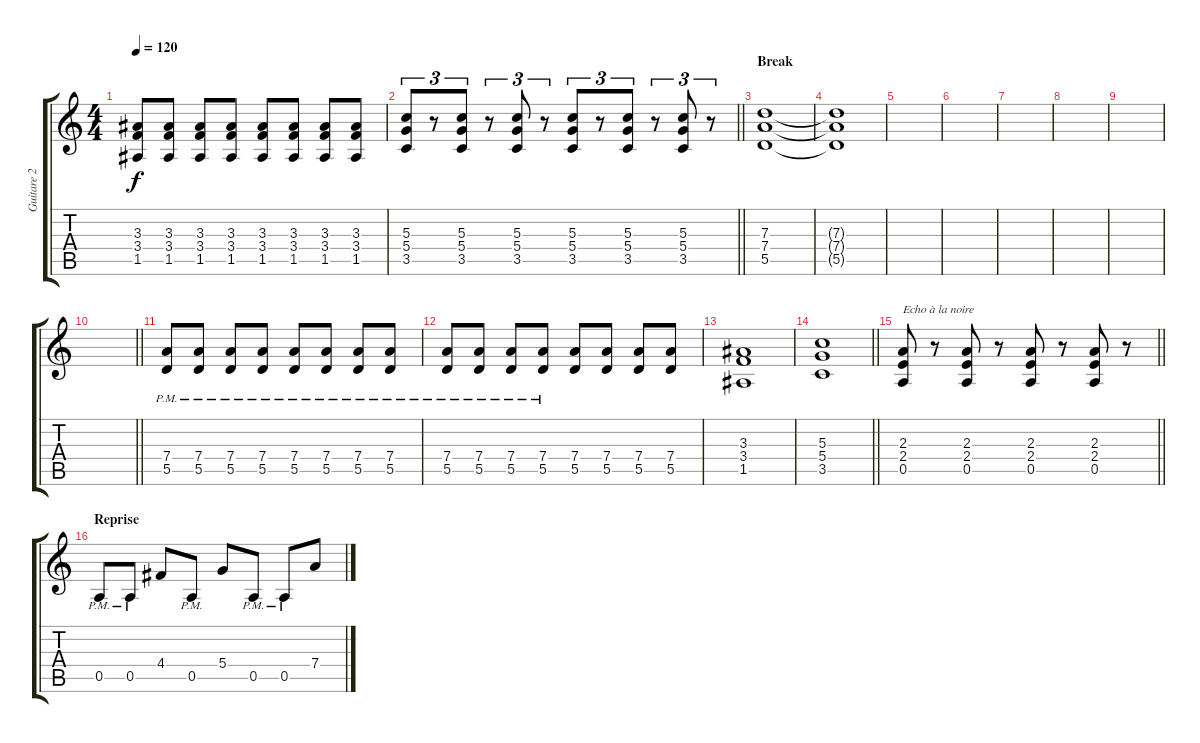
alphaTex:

\track ("Guitare 2" "Guitare 2") {instrument distortionguitar}
\staff {score tabs}
\tuning (E4 B3 G3 D3 A2 E2) {hide}
\ts (4 4)
\tempo 120
\clef g2
\ks c
(3.3 3.4 1.5).8{dy f} (3.3 3.4 1.5).8 (3.3 3.4 1.5).8 (3.3 3.4 1.5).8 (3.3 3.4 1.5).8 (3.3 3.4 1.5).8 (3.3 3.4 1.5).8 (3.3 3.4 1.5).8 |
\barLineRight lightlight
(5.3 5.4 3.5).8{tu (3 2)} r.8{tu (3 2)} (5.3 5.4 3.5).8{tu (3 2)} r.8{tu (3 2)} (5.3 5.4 3.5).8{tu (3 2)} r.8{tu (3 2)} (5.3 5.4 3.5).8{tu (3 2)} r.8{tu (3 2)} (5.3 5.4 3.5).8{tu (3 2)} r.8{tu (3 2)} (5.3 5.4 3.5).8{tu (3 2)} r.8{tu (3 2)} |
\section ("" "Break")
(7.3 7.4 5.5).1 |
(7.3{t} 7.4{t} 5.5{t}).1 |
|
|
|
|
|
\barLineRight lightlight
|
(7.4{pm} 5.5{pm}).8 (7.4{pm} 5.5{pm}).8 (7.4{pm} 5.5{pm}).8 (7.4{pm} 5.5{pm}).8 (7.4{pm} 5.5{pm}).8 (7.4{pm} 5.5{pm}).8 (7.4{pm} 5.5{pm}).8 (7.4{pm} 5.5{pm}).8 |
(7.4{pm} 5.5{pm}).8 (7.4{pm} 5.5{pm}).8 (7.4{pm} 5.5{pm}).8 (7.4{pm} 5.5{pm}).8 (7.4 5.5).8 (7.4 5.5).8 (7.4 5.5).8 (7.4 5.5).8 |
(3.3 3.4 1.5).1 |
\barLineRight lightlight
(5.3 5.4 3.5).1 |
\barLineRight lightlight
(2.3 2.4 0.5).8{txt "Echo à la noire"} r.8 (2.3 2.4 0.5).8 r.8 (2.3 2.4 0.5).8 r.8 (2.3 2.4 0.5).8 r.8 |
\section ("" "Reprise")
0.5{pm}.8{instrument distortionguitar} 0.5{pm}.8 4.4.8 0.5{pm}.8 5.4.8 0.5{pm}.8 0.5{pm}.8 7.4.8
